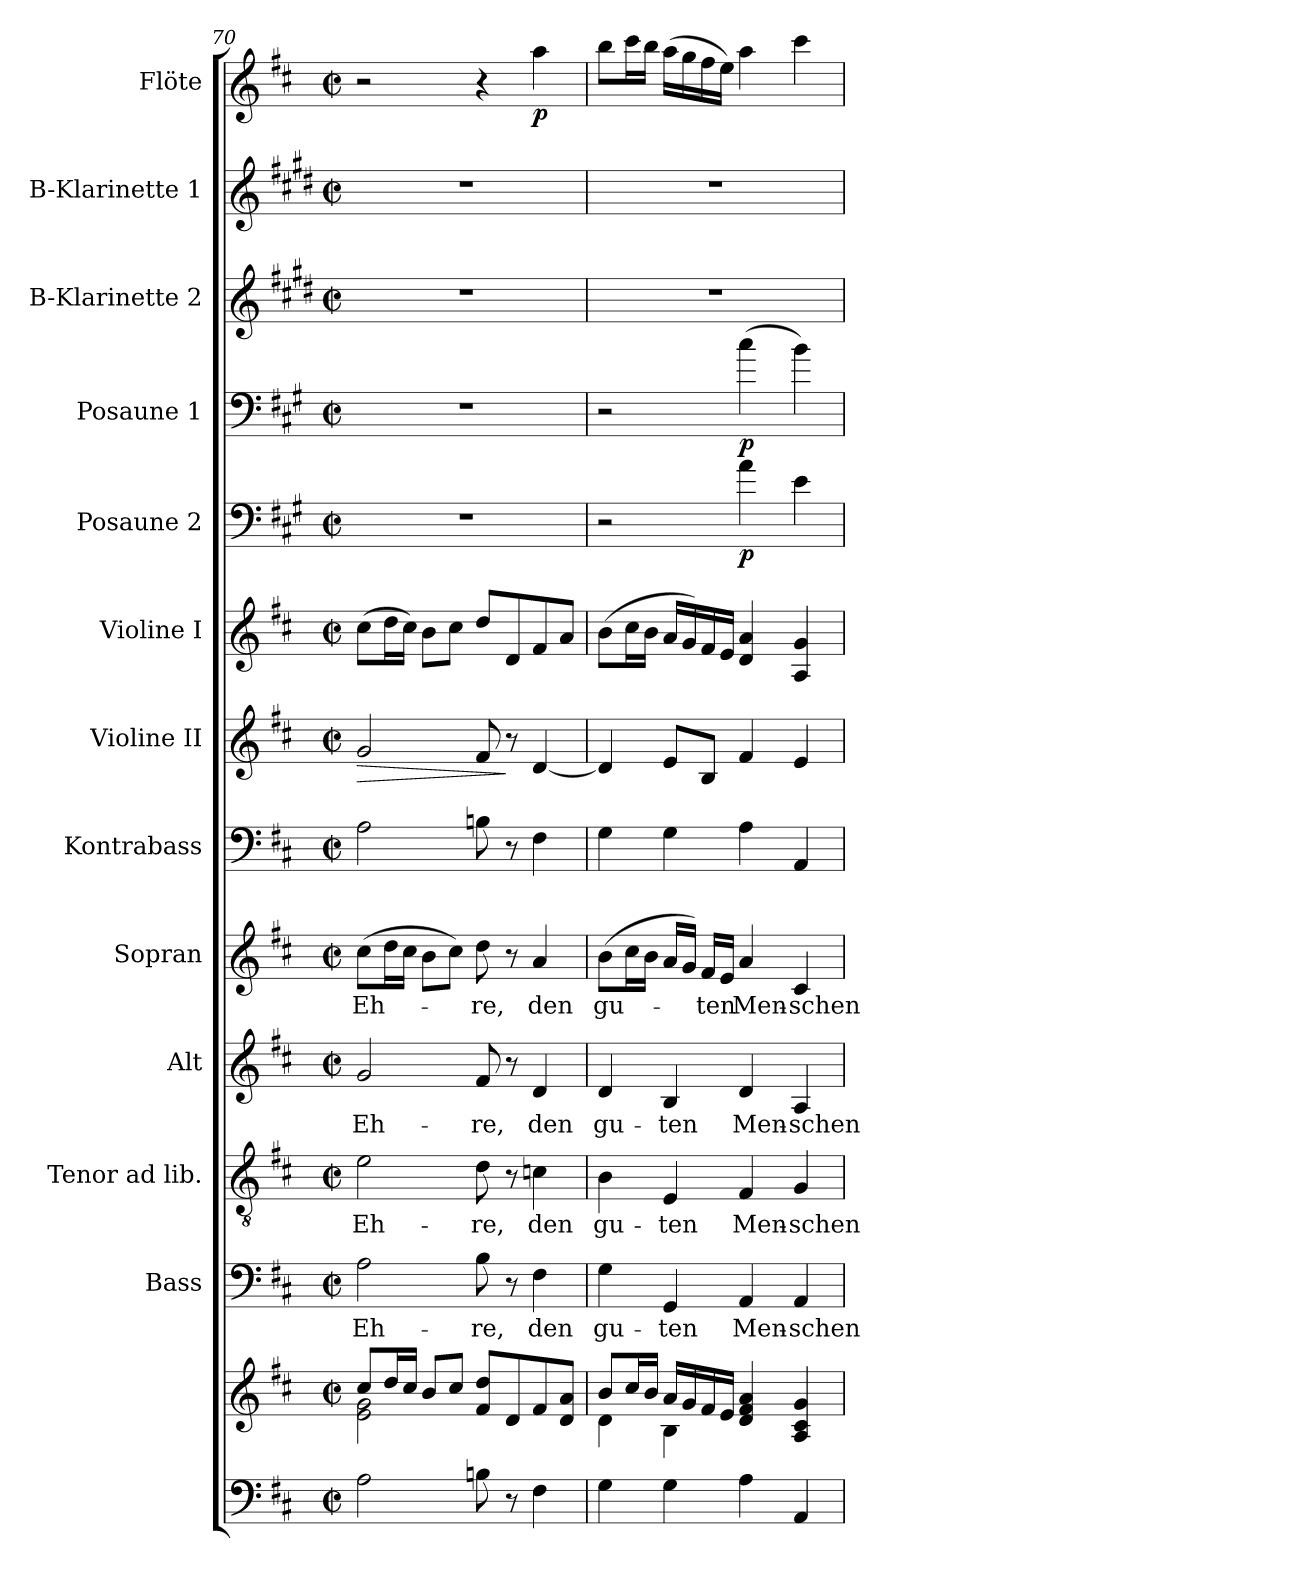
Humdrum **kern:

**kern	**kern	**kern	**text	**kern	**text	**kern	**text	**kern	**text	**kern	**kern	**dynam	**kern	**kern	**dynam	**kern	**dynam	**kern	**kern	**kern	**dynam
*part13	*part13	*part12	*part12	*part11	*part11	*part10	*part10	*part9	*part9	*part8	*part7	*part7	*part6	*part5	*part5	*part4	*part4	*part3	*part2	*part1	*part1
*staff14	*staff13	*staff12	*staff12	*staff11	*staff11	*staff10	*staff10	*staff9	*staff9	*staff8	*staff7	*staff7	*staff6	*staff5	*staff5	*staff4	*staff4	*staff3	*staff2	*staff1	*staff1
*	*	*I"Bass	*	*I"Tenor ad lib.	*	*I"Alt	*	*I"Sopran	*	*I"Kontrabass	*I"Violine II	*	*I"Violine I	*I"Posaune 2	*	*I"Posaune 1	*	*I"B-Klarinette 2	*I"B-Klarinette 1	*I"Flöte	*
*	*	*I'B.	*	*I'T.	*	*I'A.	*	*I'S.	*	*I'Kb.	*I'Vl. II	*	*I'Vl. I	*I'Pos 2	*	*I'Pos. 1	*	*I'B Kl. 2	*I'B Kl. 1	*I'Fl.	*
*clefF4	*clefG2	*clefF4	*	*clefGv2	*	*clefG2	*	*clefG2	*	*clefF4	*clefG2	*	*clefG2	*clefF4	*	*clefF4	*	*clefG2	*clefG2	*clefG2	*
*	*	*	*	*	*	*	*	*	*	*ITrd7c12	*	*	*	*ITrd4c7	*	*ITrd4c7	*	*ITrd1c2	*ITrd1c2	*	*
*k[f#c#]	*k[f#c#]	*k[f#c#]	*	*k[f#c#]	*	*k[f#c#]	*	*k[f#c#]	*	*k[f#c#]	*k[f#c#]	*	*k[f#c#]	*k[f#c#]	*	*k[f#c#]	*	*k[f#c#]	*k[f#c#]	*k[f#c#]	*
*D:	*D:	*D:	*	*D:	*	*D:	*	*D:	*	*D:	*D:	*	*D:	*D:	*	*D:	*	*D:	*D:	*D:	*
*M2/2	*M2/2	*M2/2	*	*M2/2	*	*M2/2	*	*M2/2	*	*M2/2	*M2/2	*	*M2/2	*M2/2	*	*M2/2	*	*M2/2	*M2/2	*M2/2	*
*met(c|)	*met(c|)	*met(c|)	*	*met(c|)	*	*met(c|)	*	*met(c|)	*	*met(c|)	*met(c|)	*	*met(c|)	*met(c|)	*	*met(c|)	*	*met(c|)	*met(c|)	*met(c|)	*
=70	=70	=70	=70	=70	=70	=70	=70	=70	=70	=70	=70	=70	=70	=70	=70	=70	=70	=70	=70	=70	=70
*	*^	*	*	*	*	*	*	*	*	*	*	*	*	*	*	*	*	*	*	*	*
!	!	!	!	!LO:LY:b	!	!LO:LY:b	!	!LO:LY:b	!	!LO:LY:b	!	!	!LO:HP:b	!	!	!	!	!	!	!	!	!
2A\	8cc#/L	2e\ 2g\	2A\	Eh-	2e\	Eh-	2g/	Eh-	(>8cc#\L	Eh-	2AA\	2g/	>	(>8cc#\L	1r	.	1r	.	1r	1r	2r	.
.	16dd/L	.	.	.	.	.	.	.	16dd\L	.	.	.	.	16dd\L	.	.	.	.	.	.	.	.
.	16cc#/JJ	.	.	.	.	.	.	.	16cc#\JJ	.	.	.	.	16cc#\JJ)	.	.	.	.	.	.	.	.
.	8b/L	.	.	.	.	.	.	.	8b\L	.	.	.	.	8b\L	.	.	.	.	.	.	.	.
.	8cc#/J	.	.	.	.	.	.	.	8cc#\J)	.	.	.	.	8cc#\J	.	.	.	.	.	.	.	.
!	!	!	!	!LO:LY:b	!	!LO:LY:b	!	!LO:LY:b	!	!LO:LY:b	!	!	!	!	!	!	!	!	!	!	!	!
8Bn\	8f#/ 8dd/L	2ryy	8B\	-re,	8d\	-re,	8f#/	-re,	8dd\	-re,	8BBn\	8f#/	.	8dd/L	.	.	.	.	.	.	4r	.
8r	8d/	.	8r	.	8r	.	8r	.	8r	.	8r	8r	]	8d/	.	.	.	.	.	.	.	.
!	!	!	!	!LO:LY:b	!	!LO:LY:b	!	!LO:LY:b	!	!LO:LY:b	!	!	!	!	!	!	!	!	!	!	!	!LO:DY:b
4F#\	8f#/	.	4F#\	den	4cn\	den	4d/	den	4a/	den	4FF#\	[4d/	.	8f#/	.	.	.	.	.	.	4aa\	p
.	8d/ 8a/J	.	.	.	.	.	.	.	.	.	.	.	.	8a/J	.	.	.	.	.	.	.	.
!!LO:PB:g=z
=71	=71	=71	=71	=71	=71	=71	=71	=71	=71	=71	=71	=71	=71	=71	=71	=71	=71	=71	=71	=71	=71	=71
!	!	!	!	!LO:LY:b	!	!LO:LY:b	!	!LO:LY:b	!	!LO:LY:b	!	!	!	!	!	!	!	!	!	!	!	!
4G\	8b/L	4d\	4G\	gu-	4B\	gu-	4d/	gu-	(>8b\L	gu-	4GG\	4d/]	.	(>8b\L	2r	.	2r	.	1r	1r	8bb\L	.
.	16cc#/L	.	.	.	.	.	.	.	16cc#\L	.	.	.	.	16cc#\L	.	.	.	.	.	.	16ccc#\L	.
.	16b/JJ	.	.	.	.	.	.	.	16b\JJ	.	.	.	.	16b\JJ	.	.	.	.	.	.	16bb\JJ	.
!	!	!	!	!LO:LY:b	!	!LO:LY:b	!	!LO:LY:b	!	!	!	!	!	!	!	!	!	!	!	!	!	!
4G\	16a/LL	4B\	4GG/	-ten	4E/	-ten	4B/	-ten	16a/LL	.	4GG\	8e/L	.	16a/LL	.	.	.	.	.	.	(>16aa\LL	.
.	16g/	.	.	.	.	.	.	.	16g/JJ)	.	.	.	.	16g/)	.	.	.	.	.	.	16gg\	.
!	!	!	!	!	!	!	!	!	!	!LO:LY:b	!	!	!	!	!	!	!	!	!	!	!	!
.	16f#/	.	.	.	.	.	.	.	16f#/LL	-ten	.	8B/J	.	16f#/	.	.	.	.	.	.	16ff#\	.
.	16e/JJ	.	.	.	.	.	.	.	16e/JJ	.	.	.	.	16e/JJ	.	.	.	.	.	.	16ee\JJ)	.
!	!	!	!	!LO:LY:b	!	!LO:LY:b	!	!LO:LY:b	!	!LO:LY:b	!	!	!	!	!	!LO:DY:b	!	!LO:DY:b	!	!	!	!
4A\	4d/ 4f#/ 4a/	2ryy	4AA/	Men-	4F#/	Men-	4d/	Men-	4a/	Men-	4AA\	4f#/	.	4d/ 4a/	4d\	p	(>4f#\	p	.	.	4aa\	.
!	!	!	!	!LO:LY:b	!	!LO:LY:b	!	!LO:LY:b	!	!LO:LY:b	!	!	!	!	!	!	!	!	!	!	!	!
4AA/	4A/ 4c#/ 4g/	.	4AA/	-schen	4G/	-schen	4A/	-schen	4c#/	-schen	4AAA/	4e/	.	4A/ 4g/	4A\	.	4e\)	.	.	.	4ccc#\	.
*	*v	*v	*	*	*	*	*	*	*	*	*	*	*	*	*	*	*	*	*	*	*	*
=	=	=	=	=	=	=	=	=	=	=	=	=	=	=	=	=	=	=	=	=	=
*-	*-	*-	*-	*-	*-	*-	*-	*-	*-	*-	*-	*-	*-	*-	*-	*-	*-	*-	*-	*-	*-
